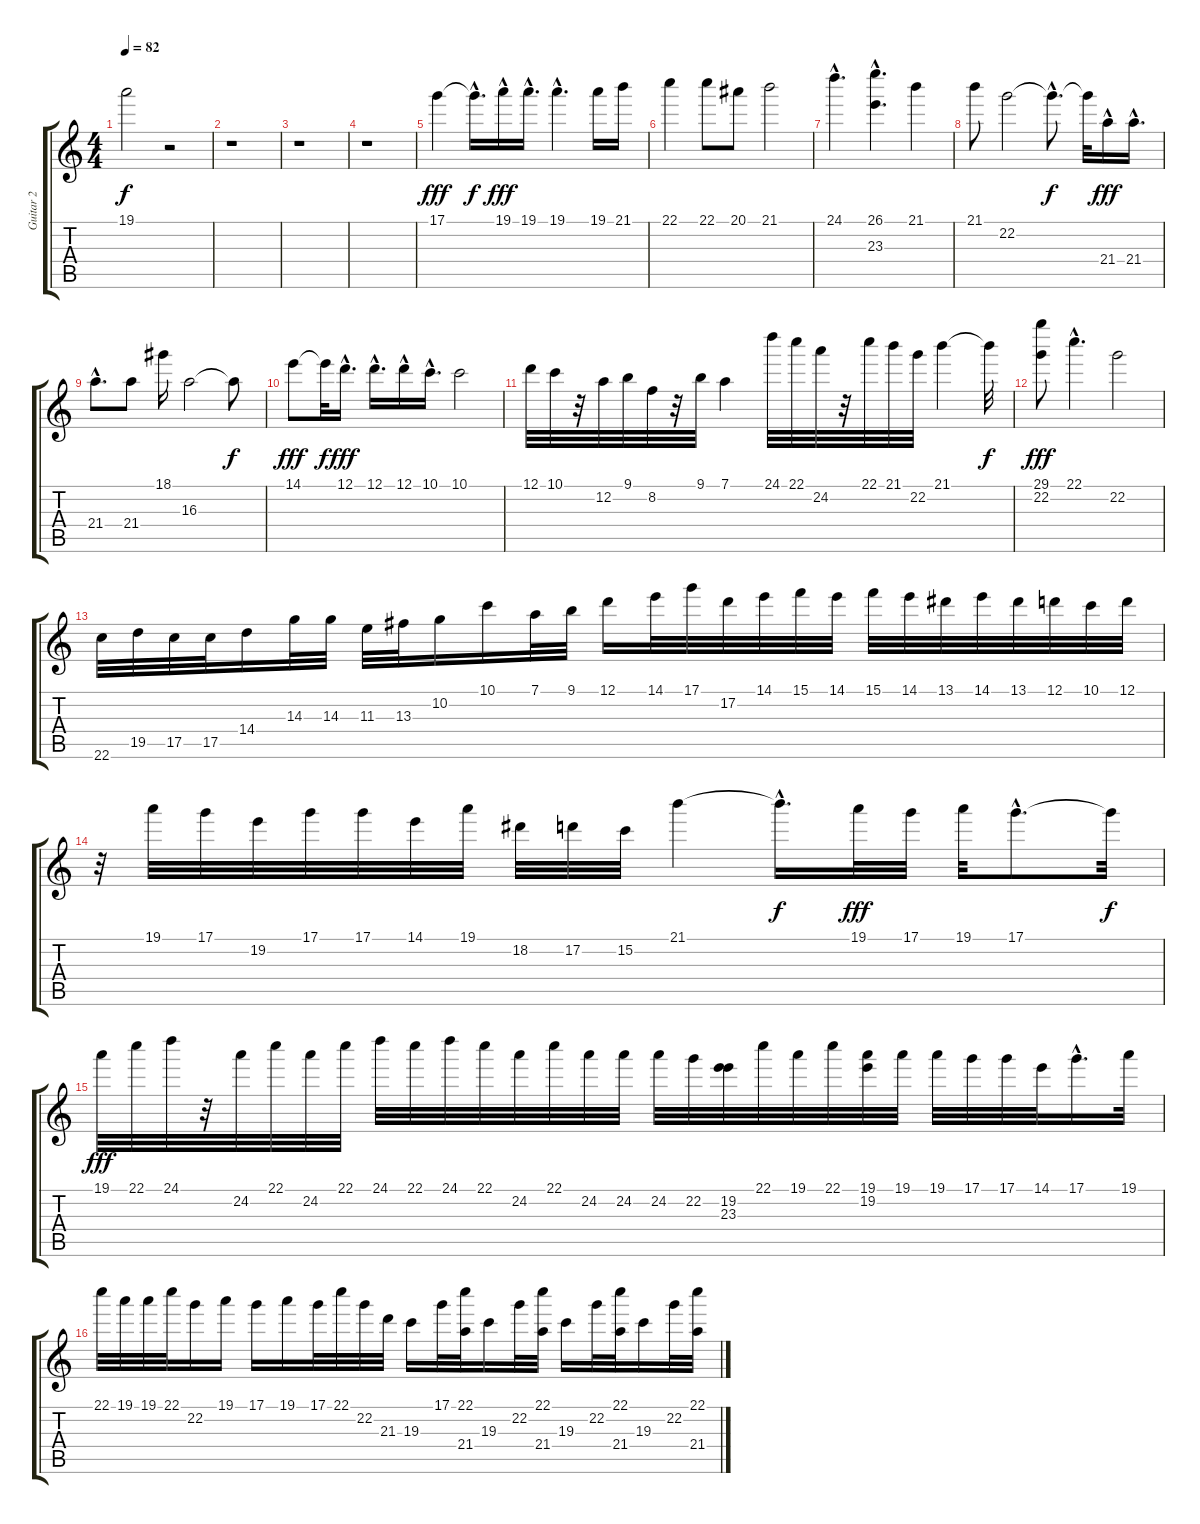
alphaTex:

\track ("Guitar 2" "Guitar 2") {instrument distortionguitar}
\staff {score tabs}
\tuning (D4 A3 F3 C3 G2 D2) {hide}
\ts (4 4)
\tempo 82
\clef g2
\ks c
19.1{t}.2{dy f} r.2 |
r.1 |
r.1 |
r.1 |
17.1.4{dy fff volume 16} 17.1{hac t}.16{d dy f} 19.1{hac}.16{dy fff} 19.1{hac}.16{d} 19.1{hac}.4{d} 19.1.16 21.1.16 |
22.1.4 22.1.8 20.1.8 21.1.2 |
24.1{hac}.4{d} (26.1{hac} 23.3{hac}).4{d} 21.1.4 |
21.1.8 22.2.2 22.2{hac t}.8{d dy f} 22.2{t}.32 21.4{hac}.16{dy fff} 21.4{hac}.16{d} |
21.4{hac}.8{d} 21.4.8 18.1.16 16.3.2 16.3{t}.8{dy f} |
14.1.8{dy fff} 14.1{t}.32{dy f} 12.1{hac}.16{d dy fff} 12.1{hac}.16{d} 12.1{hac}.16 10.1{hac}.16{d} 10.1.2 |
12.1.32 10.1.32 r.32 12.2.32 9.1.32 8.2.32 r.32 9.1.32 7.1.4 24.1.32 22.1.32 24.2.32 r.32 22.1.32 21.1.32 22.2.32 21.1.4 21.1{t}.32{dy f} |
(29.1 22.2).8{dy fff} 22.1{hac}.4{d} 22.2.2 |
22.6.32 19.5.32 17.5.32 17.5.32 14.4.16 14.3.32 14.3.32 11.3.32 13.3.32 10.2.16 10.1.16 7.1.32 9.1.32 12.1.16 14.1.32 17.1.32 17.2.32 14.1.32 15.1.32 14.1.32 15.1.32 14.1.32 13.1.32 14.1.32 13.1.32 12.1.32 10.1.32 12.1.32 |
r.32 19.1.32 17.1.32 19.2.32 17.1.32 17.1.32 14.1.32 19.1.32 18.2.32 17.2.32 15.2.32 21.1.4 21.1{hac t}.16{d dy f} 19.1.32{dy fff} 17.1.32 19.1.32 17.1{hac}.8{d} 17.1{t}.32{dy f} |
19.1.32{dy fff} 22.1.32 24.1.32 r.32 24.2.32 22.1.32 24.2.32 22.1.32 24.1.32 22.1.32 24.1.32 22.1.32 24.2.32 22.1.32 24.2.32 24.2.32 24.2.32 22.2.32 (19.2 23.3).32 22.1.32 19.1.32 22.1.32 (19.1 19.2).32 19.1.32 19.1.32 17.1.32 17.1.32 14.1.32 17.1{hac}.16{d} 19.1.32 |
22.1.32 19.1.32 19.1.32 22.1.32 22.2.16 19.1.16 17.1.16 19.1.16 17.1.32 22.1.32 22.2.32 21.3.32 19.3.16 17.1.32 (22.1 21.4).32 19.3.16 22.2.32 (22.1 21.4).32 19.3.16 22.2.32 (22.1 21.4).32 19.3.16 22.2.32 (22.1 21.4).32
